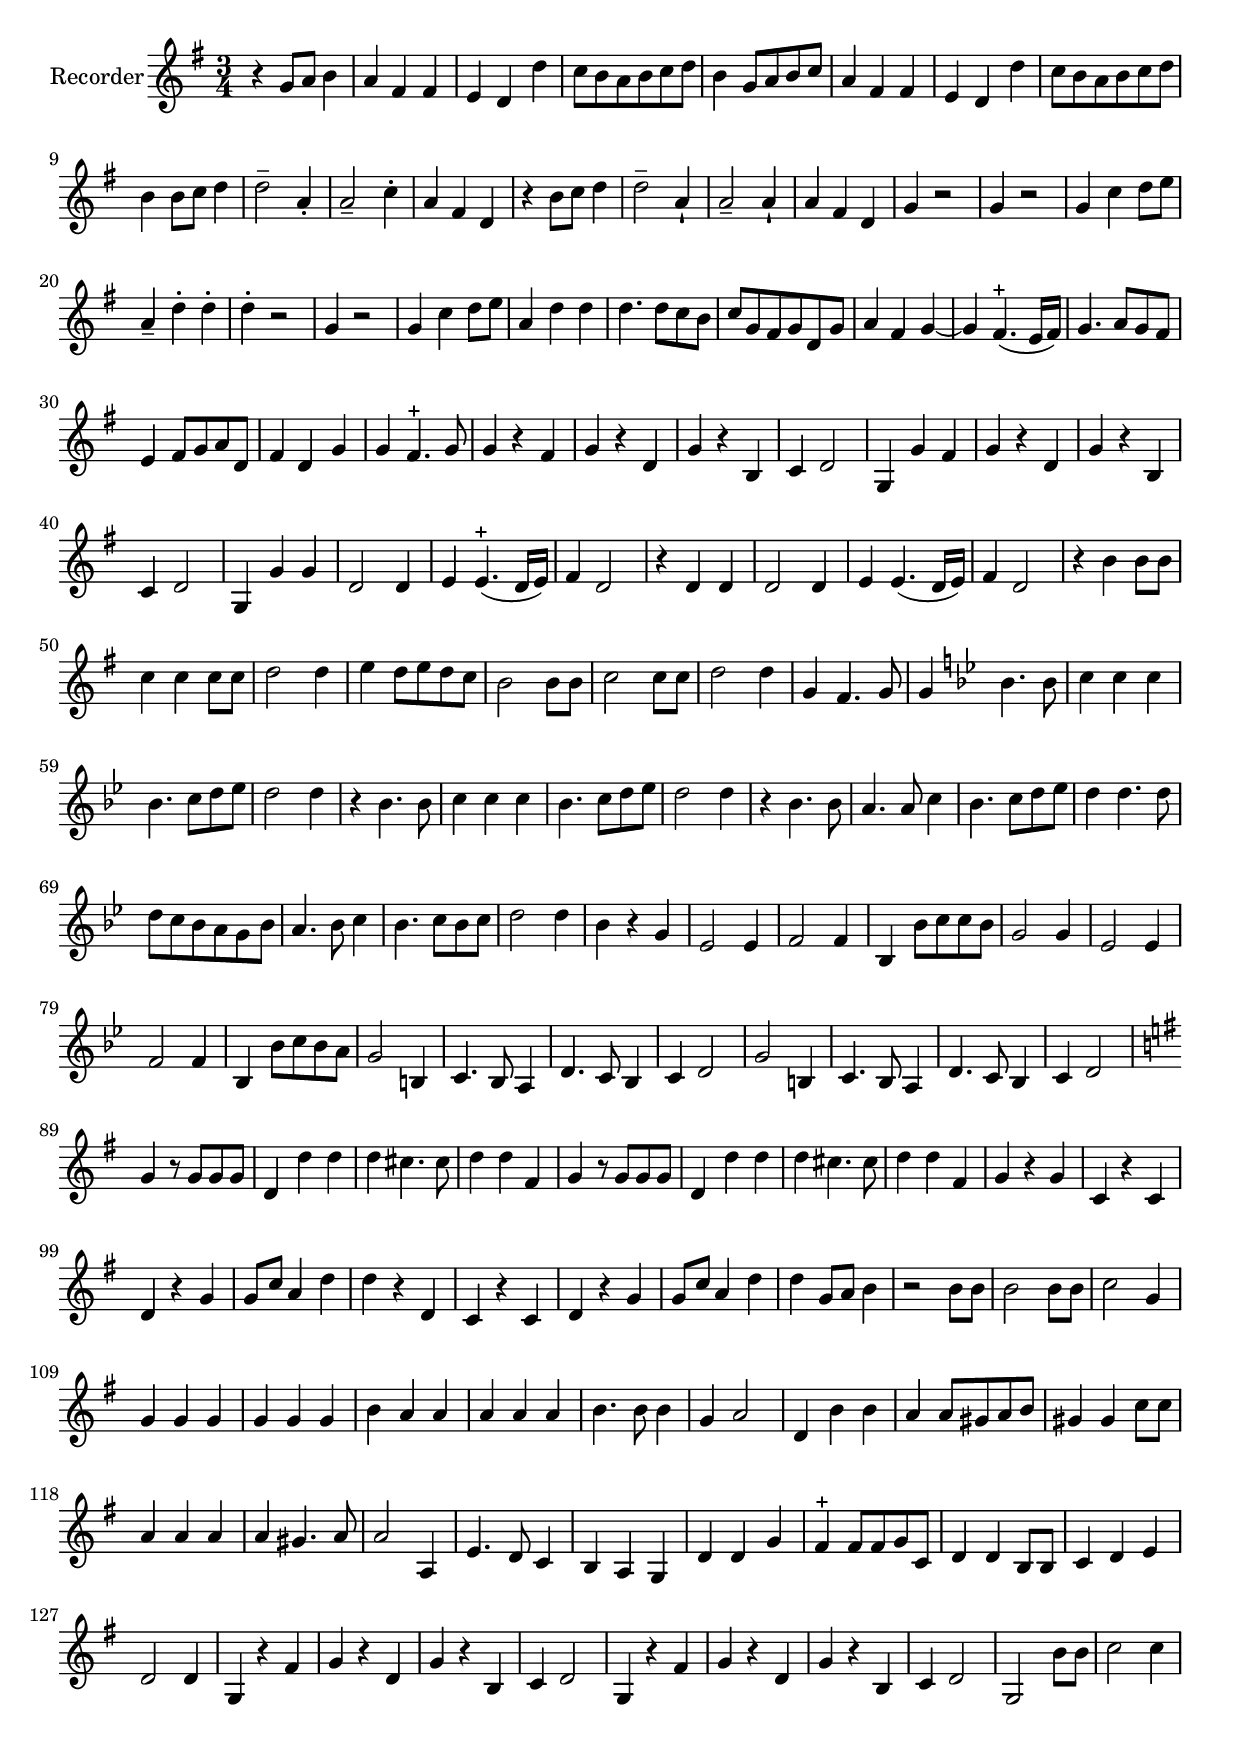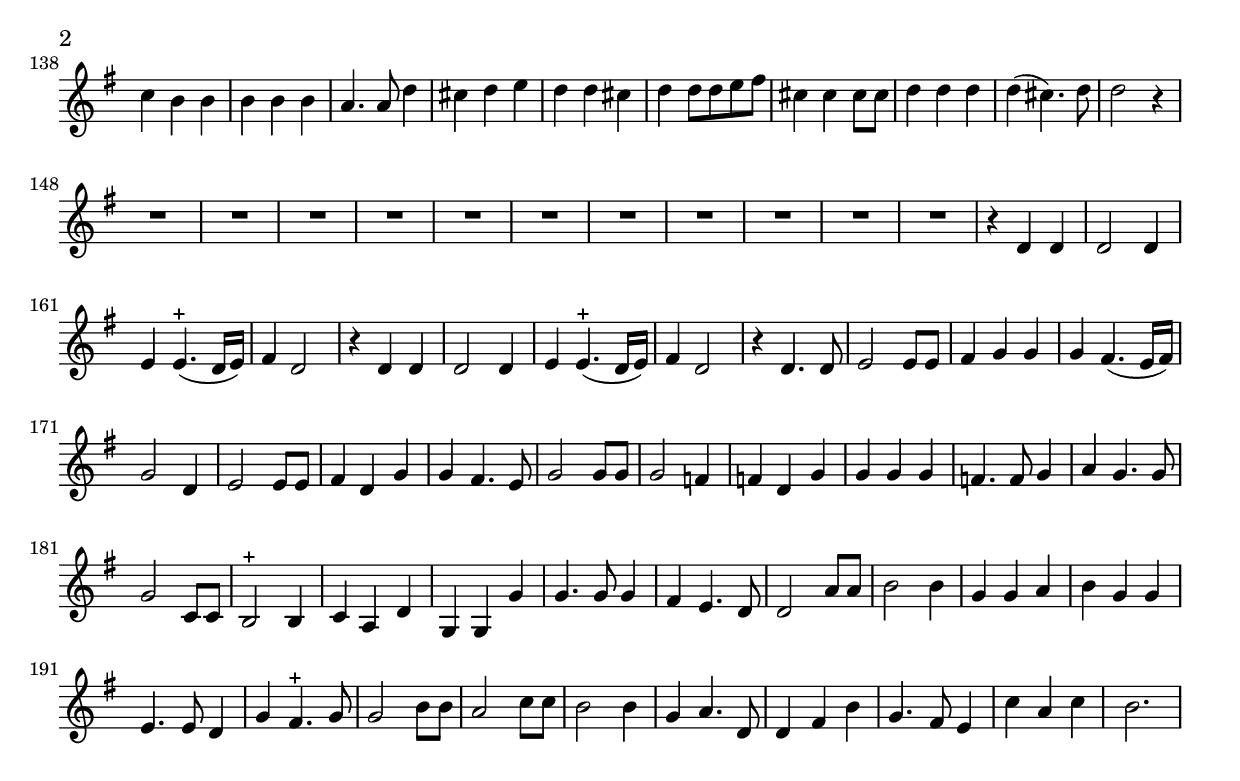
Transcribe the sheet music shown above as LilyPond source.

\context Voice = "hautbois"
\relative c'' { 
%	\set Staff.instrumentName = \markup { \column { "2è dessus" } }
	\set Staff.instrumentName = \markup { \column { "Recorder" } }
	\set Staff.midiInstrument = "recorder"
%	\set Staff.printKeyCancellation = ##f
 
  \once \override Staff.TimeSignature.style = #'()
%  \set Score.currentBarNumber = # 731
  		
  		\time 3/4
  		\clef treble
                \key g \major
        r4 g8 a b4 | a fis fis | e d d' | c8 b a b c d | b4 g8 a b c | 	
%6
	a4 fis fis | e d d' | c8 b a b c d  | b4 b8 c d4 | d2-- a4-. a2-- c4-.|
%12   	
	a fis d | r4 b'8 c d4 | d2-- a4-| a2-- a4-| a fis d | g r2 | 
	g4 r2 | g4 c d8 e | a,4-- d-. d-.| d-. r2 | g,4 r2 | g4 c d8 e |
%24
	a,4 d d | d4. d8 c b | c g fis g d g | a4 fis g~ | 
	g fis4.-+ (e16 fis) g4. a8 g fis |  
%30
	e4 fis8 g a d, | fis4 d g | g fis4.-+ g8 | g4 r fis | g r d | g r b, |
%36
	c4 d2 | g,4 g' fis | g r d | g r b, | c d2 | g,4 g' g |
%42
	d2 d4 | e e4.-+ (d16 e) | fis4 d2 | r4 d d | d2 d4 |
%47
	e4 e4. (d16 e) | fis4 d2 | r4 b'4 b8 b | c4 c c8 c | d2 d4| 
%52
	e4 d8 e d c | b2 b8 b | c2 c8 c | d2 d4 | g, fis4. g8 |
%57
	g4 
	\key bes \major 
	
	bes4. bes8 | c4 c c | bes4. c8 d es | d2 d4 | r bes4. bes8 |
%62
	c4 c c | bes4. c8 d es | d2 d4 | r bes4. bes8 | a4. a8 c4 |
%67
	bes4. c8 d es | d4 d4. d8 | d c bes a g bes | a4. bes8 c4 | bes4. c8 bes c
%72
	d2 d4 | bes r g | es2 es4 | f2 f4 | bes, bes'8 c c bes |
%77
	g2 g4 | es2 es4 | f2 f4 | bes, bes'8 c bes a | g2 b,!4 |
%82
	c4. bes8 a4 | d4. c8 bes4 | c4 d2 | g2 b,!4 |
%86
	c4. bes8 a4 | d4. c8 bes4 | c4 d2 
	
	\key g \major
	g4 r8 g g g |
%90
	d4 d' d | d cis4. cis8 | d4 d fis, | g4 r8 g g g | 
%94
	d4 d' d | d cis4. cis8 | d4 d fis, | g4 r g |  
%98
	c,4 r c | d r g | g8 c a4 d | d4 r d, |
%102
	c4 r c | d r g | g8 c a4 d | d g,8 a b4 |
%106 (page 222) 
	r2 b8 b | b2 b8 b | c2 g4 | g g g | g g g | 
%111
	b a a | a a a | b4. b8 b4 | g a2 | d,4 b' b |
%116
	a4 a8 gis a b | gis4 gis c8 c | a4 a a | a gis4. a8 | a2 a,4 |
%121
	e'4. d8 c4 | b a g | d' d g | fis-+ fis8 fis g c, | d4 d b8 b |  
%126
	c4 d e | d2 d4 | g, r fis' | g r d | g r b, |
%131
	c4 d2 | g,4 r fis' | g r d | g r b, | c4 d2 |
%136
	g,2 b'8 b | c2 c4 | c b b | b b b | a4. a8 d4 |
%141
	cis d e | d d cis | d d8 d e fis | cis4 cis cis8 cis |
%145
	d4 d d | d (cis4.) d8 | d2 r4 R2.*11 | 	
%159
	r4 d, d | d2 d4 | e4 e4.-+ (d16 e) | fis4 d2 | r4 d d  |
%164
	d2 d4 | e e4.-+ (d16 e) fis4 d2 | r4 d4. d8 | e2 e8 e |
%169
	fis4 g g | g4 fis4. (e16 fis) | g2 d4 | e2 e8 e | fis4 d g | g4 fis4. e8 |
%175
	g2 g8 g | g2 f4 | f d g | g g g | f4. f8 g4 |	
%180
	a4 g4. g8 | g2 c,8 c | b2-+ b4 | c a d | g, g g' |
%185
	g4. g8 g4 | fis e4. d8 | d2 a'8 a | b2 b4 | g g a |
%190
	b g g | e4. e8 d4 | g fis4.-+ g8 | g2 b8 b | a2 c8 c |
%195
	b2 b4 | g a4. d,8 | d4 fis b | g4. fis8 e4 | c' a c | b2. |	
}
